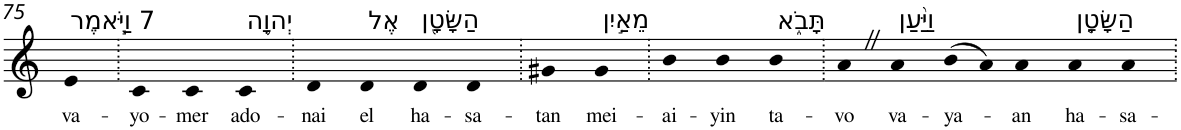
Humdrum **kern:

**kern	**text
*part1	*part1
*staff1	*staff1
*I"Piano	*
*I'Pno	*
!!LO:PB:g=z
*clefG2	*
*k[]	*
=75	=75
!LO:TX:a:t=7 וַיֹּ֧אמֶר	!
!	!LO:LY:b
4e	va-
=76.	=76.
!	!LO:LY:b
4c	-yo-
!	!LO:LY:b
4c	-mer
!LO:TX:a:t=יְהוָ֛ה	!
!	!LO:LY:b
4c	ado-
=77.	=77.
!	!LO:LY:b
4d	-nai
!LO:TX:a:t=אֶל	!
!	!LO:LY:b
4d	el
!LO:TX:a:t=הַשָּׂטָ֖ן	!
!	!LO:LY:b
4d	ha-
!	!LO:LY:b
4d	-sa-
=78.	=78.
!	!LO:LY:b
4g#X	-tan
!LO:TX:a:t=מֵאַ֣יִן	!
!	!LO:LY:b
4g#	mei-
=79.	=79.
!	!LO:LY:b
4b	-ai-
!	!LO:LY:b
4b	-yin
!LO:TX:a:t=תָּבֹ֑א	!
!	!LO:LY:b
4b	ta-
=80.	=80.
!	!LO:LY:b
4aZ	-vo
!LO:TX:a:t=וַיַּ֨עַן	!
!	!LO:LY:b
4a	va-
!	!LO:LY:b
(>8b	-ya-
8a)	.
!	!LO:LY:b
4a	-an
!LO:TX:a:t=הַשָּׂטָ֤ן	!
!	!LO:LY:b
4a	ha-
!	!LO:LY:b
4a	-sa-
=.	=.
*-	*-
